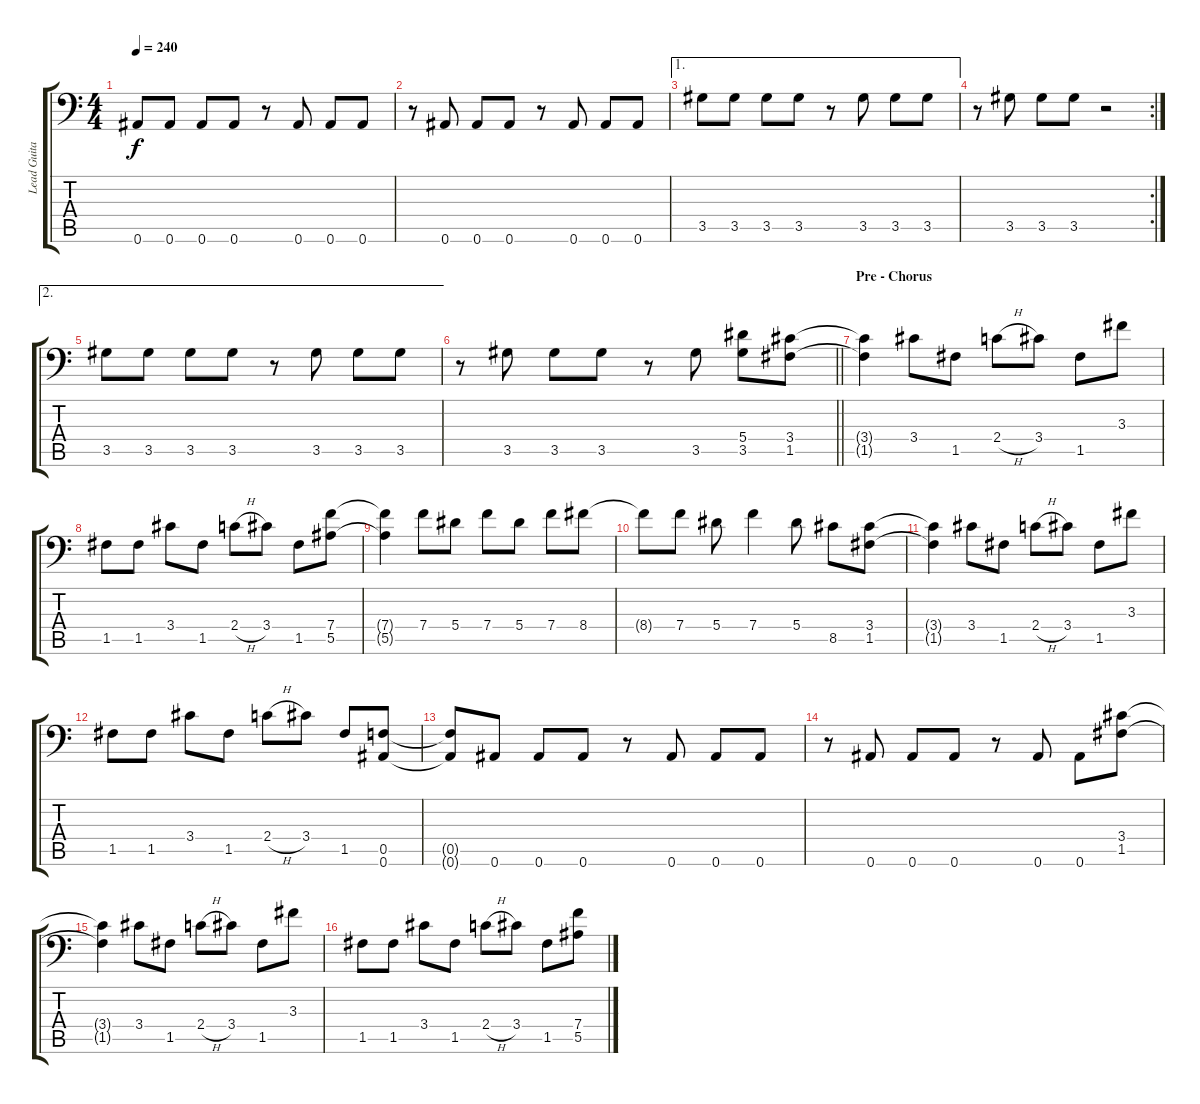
\track ("Lead Guitar" "Lead Guita") {instrument distortionguitar}
\staff {score tabs}
\tuning (C4 G3 Eb3 Bb2 F2 Bb1) {hide}
\ts (4 4)
\tempo 240
\clef f4
\ks c
0.6.8{dy f} 0.6.8 0.6.8 0.6.8 r.8 0.6.8 0.6.8 0.6.8 |
r.8 0.6.8 0.6.8 0.6.8 r.8 0.6.8 0.6.8 0.6.8 |
\ae 1
3.5.8 3.5.8 3.5.8 3.5.8 r.8 3.5.8 3.5.8 3.5.8 |
\rc 2
r.8 3.5.8 3.5.8 3.5.8 r.2 |
\ae 2
3.5.8 3.5.8 3.5.8 3.5.8 r.8 3.5.8 3.5.8 3.5.8 |
\barLineRight lightlight
r.8 3.5.8 3.5.8 3.5.8 r.8 3.5.8 (5.4 3.5).8 (3.4 1.5).8 |
\section ("" "Pre - Chorus")
(3.4{t} 1.5{t}).4 3.4.8 1.5.8 2.4{h}.8 3.4.8 1.5.8 3.3.8 |
1.5.8 1.5.8 3.4.8 1.5.8 2.4{h}.8 3.4.8 1.5.8 (7.4 5.5).8 |
(7.4{t} 5.5{t}).4 7.4.8 5.4.8 7.4.8 5.4.8 7.4.8 8.4.8 |
8.4{t}.8 7.4.8 5.4.8 7.4.4 5.4.8 8.5.8 (3.4 1.5).8 |
(3.4{t} 1.5{t}).4 3.4.8 1.5.8 2.4{h}.8 3.4.8 1.5.8 3.3.8 |
1.5.8 1.5.8 3.4.8 1.5.8 2.4{h}.8 3.4.8 1.5.8 (0.5 0.6).8 |
(0.5{t} 0.6{t}).8 0.6.8 0.6.8 0.6.8 r.8 0.6.8 0.6.8 0.6.8 |
r.8 0.6.8 0.6.8 0.6.8 r.8 0.6.8 0.6.8 (3.4 1.5).8 |
(3.4{t} 1.5{t}).4 3.4.8 1.5.8 2.4{h}.8 3.4.8 1.5.8 3.3.8 |
1.5.8 1.5.8 3.4.8 1.5.8 2.4{h}.8 3.4.8 1.5.8 (7.4 5.5).8
